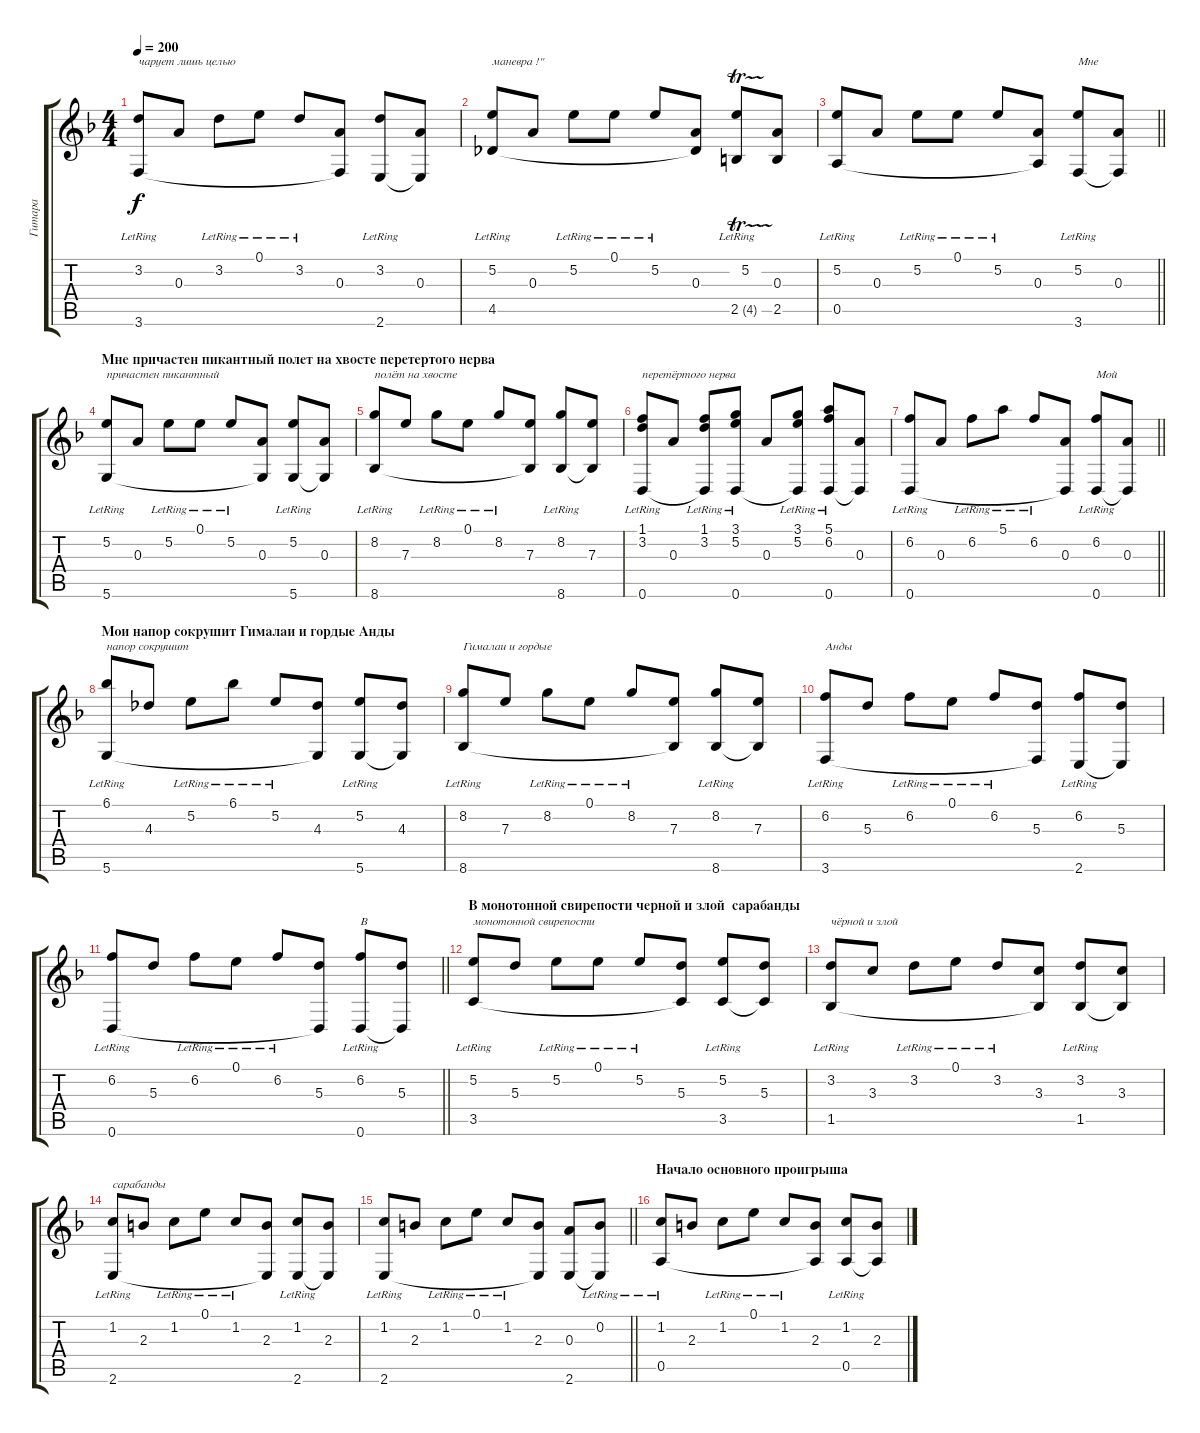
\track ("Гитара" "Гитара") {instrument acousticguitarnylon}
\staff {score tabs}
\tuning (E4 B3 A3 D3 A2 D2) {hide}
\ts (4 4)
\tempo 200
\clef g2
\ks f
(3.2{lr} 3.6{lr}).8{txt "чарует лишь целью" dy f} 0.3.8 3.2{lr}.8 0.1{lr}.8 3.2{lr}.8 (0.3 3.6{t}).8 (3.2{lr} 2.6).8 (0.3 2.6{t}).8 |
(5.2{lr} 4.5{lr}).8{txt "маневра !\""} 0.3.8 5.2{lr}.8 0.1{lr}.8 5.2{lr}.8 (0.3 4.5{t}).8 (5.2{lr} 2.5{tr (4 16)}).8 (0.3 2.5).8 |
\barLineRight lightlight
(5.2{lr} 0.5{lr}).8 0.3.8 5.2{lr}.8 0.1{lr}.8 5.2{lr}.8 (0.3 0.5{t}).8 (5.2{lr} 3.6).8{txt "Мне"} (0.3 3.6{t}).8 |
\section ("" "Мне причастен пикантный полет на хвосте перетертого нерва")
(5.2{lr} 5.6{lr}).8{txt "причастен пикантный"} 0.3.8 5.2{lr}.8 0.1{lr}.8 5.2{lr}.8 (0.3 5.6{t}).8 (5.2{lr} 5.6).8 (0.3 5.6{t}).8 |
(8.2{lr} 8.6{lr}).8{txt "полёт на хвосте"} 7.3.8 8.2{lr}.8 0.1{lr}.8 8.2{lr}.8 (7.3 8.6{t}).8 (8.2{lr} 8.6).8 (7.3 8.6{t}).8 |
(1.1{lr} 3.2{lr} 0.6{lr}).8{txt "перетёртого нерва"} 0.3.8 (1.1{lr} 3.2{lr} 0.6{t}).8 (3.1{lr} 5.2{lr} 0.6).8 0.3.8 (3.1{lr} 5.2{lr} 0.6{t}).8 (5.1{lr} 6.2{lr} 0.6).8 (0.3 0.6{t}).8 |
\barLineRight lightlight
(6.2{lr} 0.6{lr}).8 0.3.8 6.2{lr}.8 5.1{lr}.8 6.2{lr}.8 (0.3 0.6{t}).8 (6.2{lr} 0.6).8{txt "Мой"} (0.3 0.6{t}).8 |
\section ("" "Мои напор сокрушит Гималаи и гордые Анды")
(6.1 5.6{lr}).8{txt "напор сокрушит"} 4.3.8 5.2{lr}.8 6.1{lr}.8 5.2{lr}.8 (4.3 5.6{t}).8 (5.2{lr} 5.6).8 (4.3 5.6{t}).8 |
(8.2{lr} 8.6{lr}).8{txt "Гималаи и гордые"} 7.3.8 8.2{lr}.8 0.1{lr}.8 8.2{lr}.8 (7.3 8.6{t}).8 (8.2{lr} 8.6).8 (7.3 8.6{t}).8 |
(6.2{lr} 3.6{lr}).8{txt "Анды"} 5.3.8 6.2{lr}.8 0.1{lr}.8 6.2{lr}.8 (5.3 3.6{t}).8 (6.2{lr} 2.6).8 (5.3 2.6{t}).8 |
\barLineRight lightlight
(6.2{lr} 0.6{lr}).8 5.3.8 6.2{lr}.8 0.1{lr}.8 6.2{lr}.8 (5.3 0.6{t}).8 (6.2{lr} 0.6).8{txt "В"} (5.3 0.6{t}).8 |
\section ("" "В монотонной свирепости черной и злой  сарабанды")
(5.2{lr} 3.5{lr}).8{txt "монотонной свирепости"} 5.3.8 5.2{lr}.8 0.1{lr}.8 5.2{lr}.8 (5.3 3.5{t}).8 (5.2{lr} 3.5).8 (5.3 3.5{t}).8 |
(3.2{lr} 1.5{lr}).8{txt "чёрной и злой"} 3.3.8 3.2{lr}.8 0.1{lr}.8 3.2{lr}.8 (3.3 1.5{t}).8 (3.2{lr} 1.5).8 (3.3 1.5{t}).8 |
(1.2{lr} 2.6{lr}).8{txt "сарабанды"} 2.3.8 1.2{lr}.8 0.1{lr}.8 1.2{lr}.8 (2.3 2.6{t}).8 (1.2{lr} 2.6).8 (2.3 2.6{t}).8 |
\barLineRight lightlight
(1.2{lr} 2.6{lr}).8 2.3.8 1.2{lr}.8 0.1{lr}.8 1.2{lr}.8 (2.3 2.6{t}).8 (0.3 2.6).8 (0.2{lr} 2.6{t}).8 |
\section ("" "Начало основного проигрыша")
(1.2{lr} 0.5{lr}).8 2.3.8 1.2{lr}.8 0.1{lr}.8 1.2{lr}.8 (2.3 0.5{t}).8 (1.2{lr} 0.5).8 (2.3 0.5{t}).8
